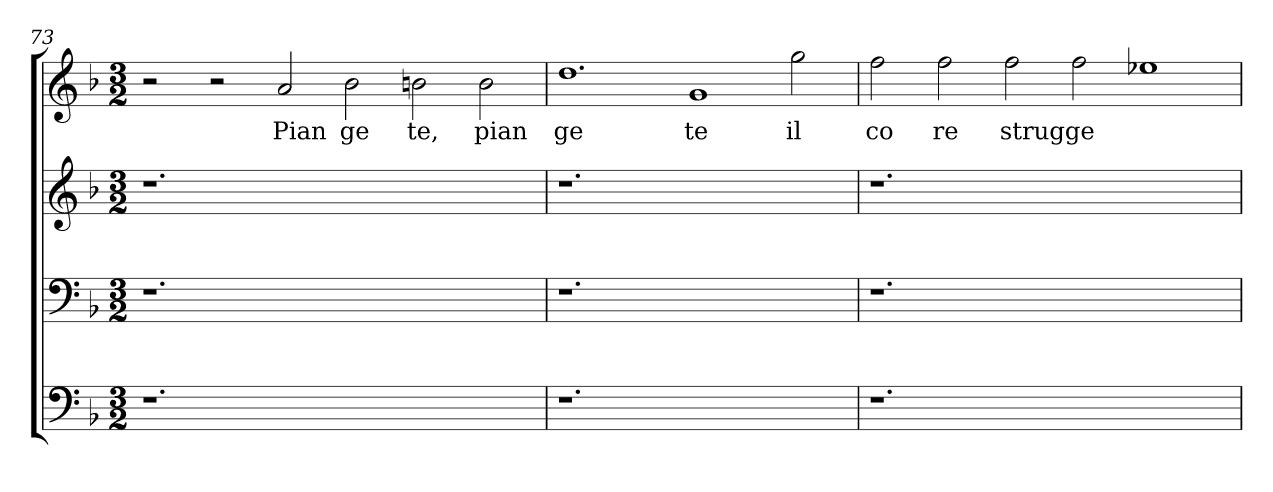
**kern	**kern	**kern	**kern	**text
*part4	*part3	*part2	*part1	*part1
*staff4	*staff3	*staff2	*staff1	*staff1
*clefF4	*clefF4	*clefG2	*clefG2	*
*k[b-]	*k[b-]	*k[b-]	*k[b-]	*
*F:	*F:	*F:	*F:	*
*M3/2	*M3/2	*M3/2	*M3/2	*
=73	=73	=73	=73	=73
1.r	1.r	1.r	2r	.
.	.	.	2r	.
!	!	!	!	!LO:LY:b
.	.	.	2a/	Pian
!	!	!	!	!LO:LY:b
1.ryy	1.ryy	1.ryy	2b-\	ge
!	!	!	!	!LO:LY:b
.	.	.	2bn\	te,
!	!	!	!	!LO:LY:b
.	.	.	2b\	pian
=74	=74	=74	=74	=74
!	!	!	!	!LO:LY:b
1.r	1.r	1.r	1.dd	ge
!	!	!	!	!LO:LY:b
1.ryy	1.ryy	1.ryy	1g	te
!	!	!	!	!LO:LY:b
.	.	.	2gg\	il
!!LO:LB:g=z
=75	=75	=75	=75	=75
!	!	!	!	!LO:LY:b
1.r	1.r	1.r	2ff\	co
!	!	!	!	!LO:LY:b
.	.	.	2ff\	re
!	!	!	!	!LO:LY:b
.	.	.	2ff\	strugge
1.ryy	1.ryy	1.ryy	2ff\	.
.	.	.	1ee-X	.
=	=	=	=	=
*-	*-	*-	*-	*-
